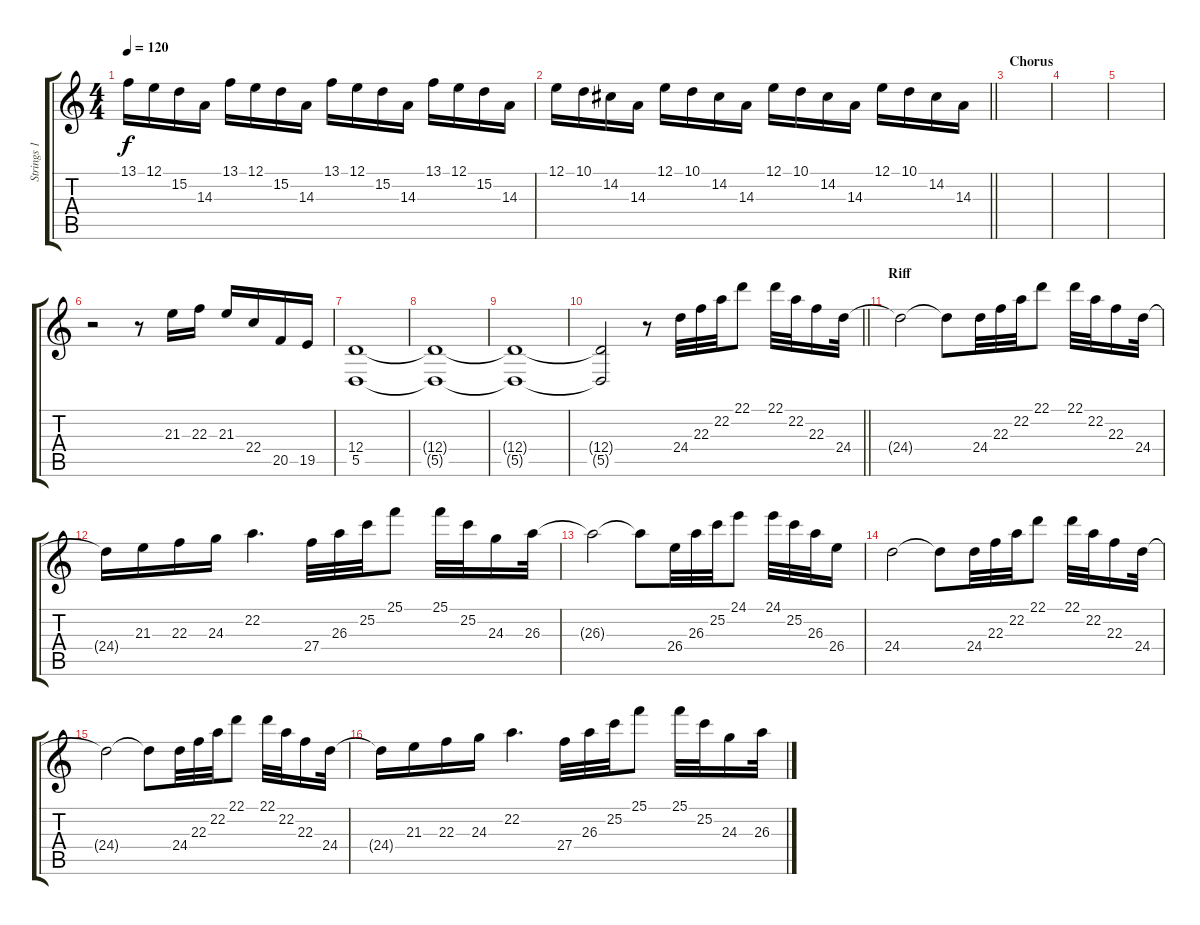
\track ("Strings 1" "Strings 1") {instrument stringensemble1}
\staff {score tabs}
\tuning (E4 B3 G3 D3 A2 E2) {hide}
\ts (4 4)
\tempo 120
\clef g2
\ks c
13.1.16{dy f} 12.1.16 15.2.16 14.3.16 13.1.16 12.1.16 15.2.16 14.3.16 13.1.16 12.1.16 15.2.16 14.3.16 13.1.16 12.1.16 15.2.16 14.3.16 |
\barLineRight lightlight
12.1.16 10.1.16 14.2.16 14.3.16 12.1.16 10.1.16 14.2.16 14.3.16 12.1.16 10.1.16 14.2.16 14.3.16 12.1.16 10.1.16 14.2.16 14.3.16 |
\section ("" "Chorus")
|
|
|
r.2 r.8 21.3.16 22.3.16 21.3.16 22.4.16 20.5.16 19.5.16 |
(12.4 5.5).1 |
(12.4{t} 5.5{t}).1 |
(12.4{t} 5.5{t}).1 |
\barLineRight lightlight
(12.4{t} 5.5{t}).2 r.8 24.4.32 22.3.32 22.2.32 22.1.8 22.1.32 22.2.32 22.3.16 24.4.32 |
\section ("" "Riff")
24.4{t}.2 24.4{t}.8 24.4.32 22.3.32 22.2.32 22.1.8 22.1.32 22.2.32 22.3.16 24.4.32 |
24.4{t}.16 21.3.16 22.3.16 24.3.16 22.2.4{d} 27.4.32 26.3.32 25.2.32 25.1.8 25.1.32 25.2.32 24.3.16 26.3.32 |
26.3{t}.2 26.3{t}.8 26.4.32 26.3.32 25.2.32 24.1.8 24.1.32 25.2.32 26.3.32 26.4.16 |
24.4.2 24.4{t}.8 24.4.32 22.3.32 22.2.32 22.1.8 22.1.32 22.2.32 22.3.16 24.4.32 |
24.4{t}.2 24.4{t}.8 24.4.32 22.3.32 22.2.32 22.1.8 22.1.32 22.2.32 22.3.16 24.4.32 |
24.4{t}.16 21.3.16 22.3.16 24.3.16 22.2.4{d} 27.4.32 26.3.32 25.2.32 25.1.8 25.1.32 25.2.32 24.3.16 26.3.32
